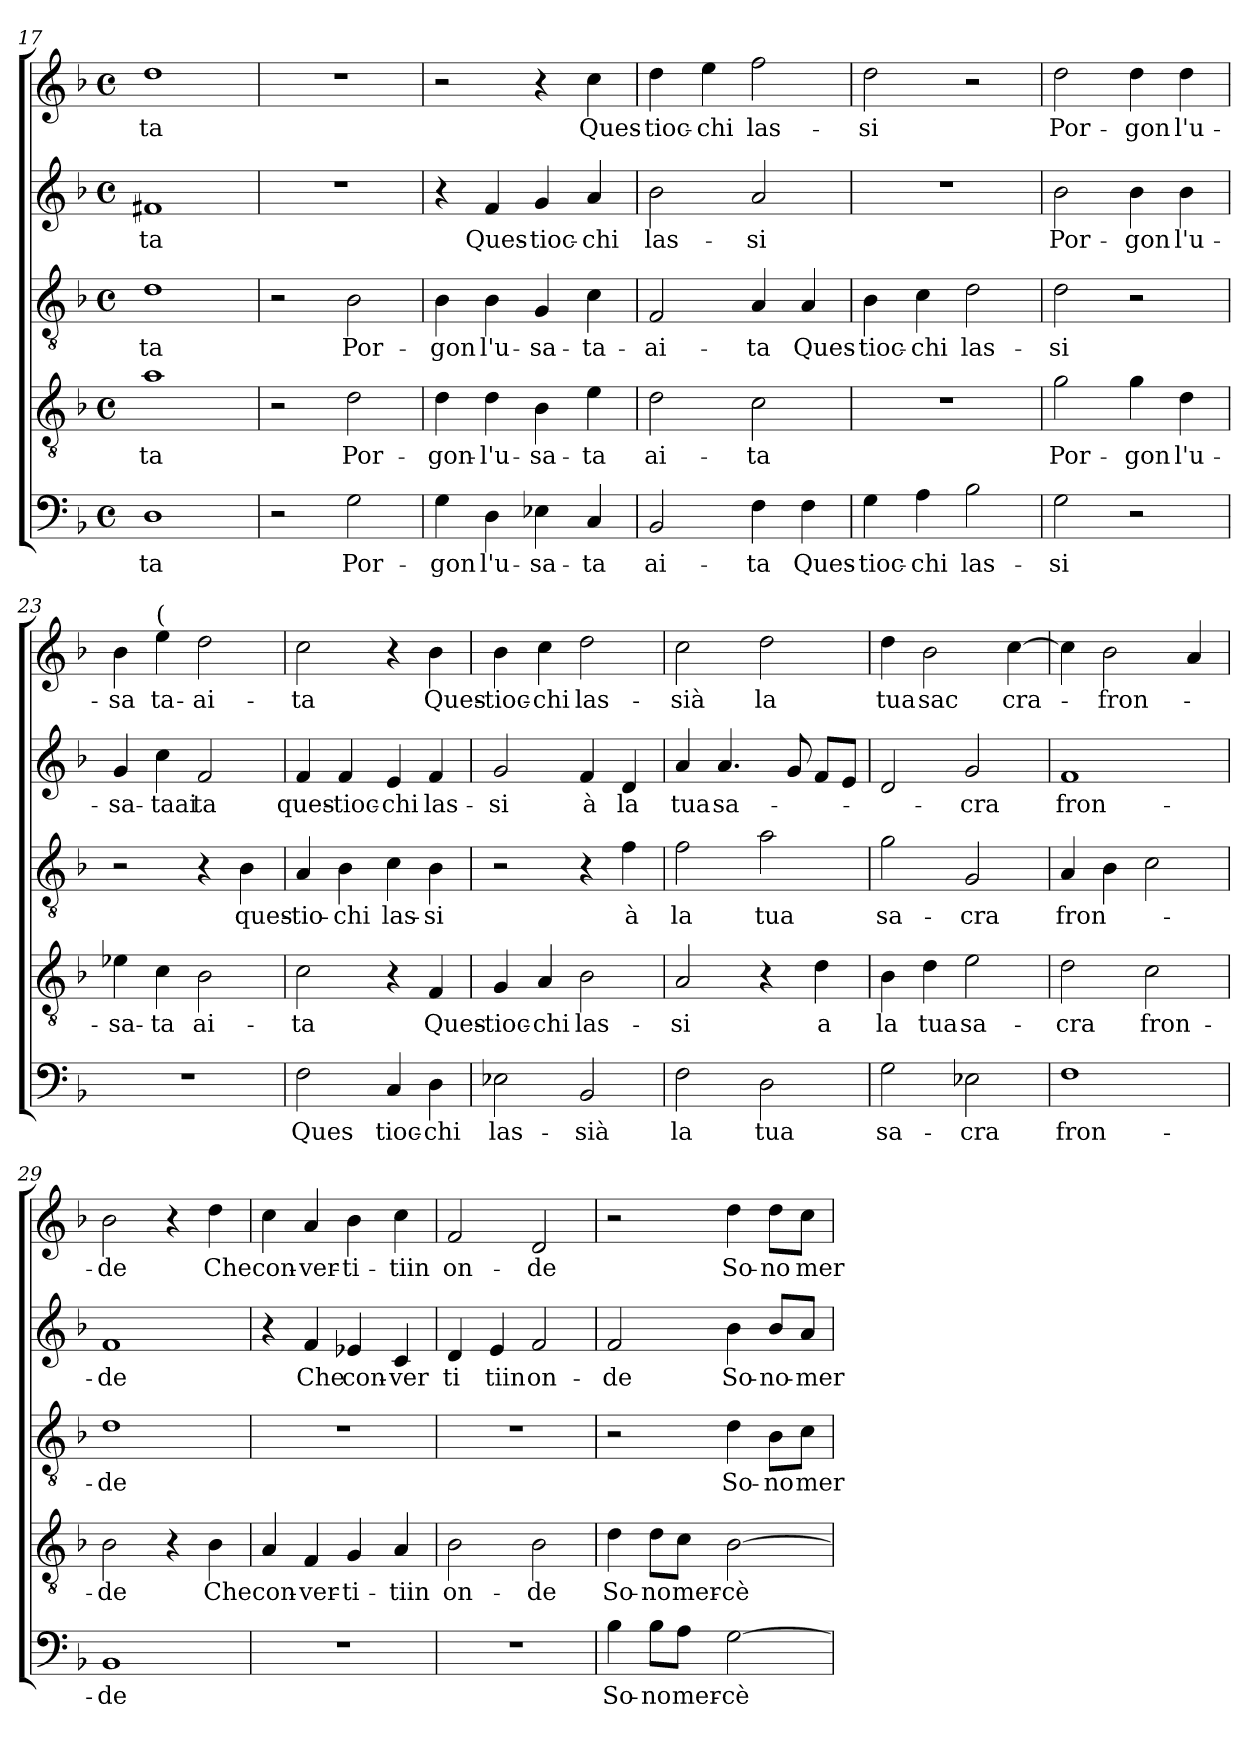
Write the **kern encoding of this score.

**kern	**text	**kern	**text	**kern	**text	**kern	**text	**kern	**text
*part5	*part5	*part4	*part4	*part3	*part3	*part2	*part2	*part1	*part1
*staff5	*staff5	*staff4	*staff4	*staff3	*staff3	*staff2	*staff2	*staff1	*staff1
*clefF4	*	*clefGv2	*	*clefGv2	*	*clefG2	*	*clefG2	*
*k[b-]	*	*k[b-]	*	*k[b-]	*	*k[b-]	*	*k[b-]	*
*F:	*	*F:	*	*F:	*	*F:	*	*F:	*
*M4/4	*	*M4/4	*	*M4/4	*	*M4/4	*	*M4/4	*
*met(c)	*	*met(c)	*	*met(c)	*	*met(c)	*	*met(c)	*
=17	=17	=17	=17	=17	=17	=17	=17	=17	=17
1D	-ta	1a	-ta	1d	-ta	1f#X	-ta	1dd	-ta
=18	=18	=18	=18	=18	=18	=18	=18	=18	=18
2r	.	2r	.	2r	.	1r	.	1r	.
2G\	Por-	2d\	Por-	2B-\	Por-	.	.	.	.
=19	=19	=19	=19	=19	=19	=19	=19	=19	=19
4G\	-gon	4d\	-gon-	4B-\	-gon	4r	.	2r	.
4D\	l'u-	4d\	-l'u-	4B-\	l'u-	4f/	Ques-	.	.
4E-X\	-sa-	4B-\	-sa-	4G/	-sa-	4g/	-tioc-	4r	.
4C/	-ta	4e\	-ta	4c\	-ta-	4a/	-chi	4cc\	Ques-
=20	=20	=20	=20	=20	=20	=20	=20	=20	=20
2BB-/	ai-	2d\	ai-	2F/	-ai-	2b-\	las-	4dd\	-tioc-
.	.	.	.	.	.	.	.	4ee\	-chi
4F\	-ta	2c\	-ta	4A/	-ta	2a/	-si	2ff\	las-
4F\	Ques-	.	.	4A/	Ques-	.	.	.	.
!!LO:LB:g=z
=21	=21	=21	=21	=21	=21	=21	=21	=21	=21
4G\	-tioc-	1r	.	4B-\	-tioc-	1r	.	2dd\	-si
4A\	-chi	.	.	4c\	-chi	.	.	.	.
2B-\	las-	.	.	2d\	las-	.	.	2r	.
=22	=22	=22	=22	=22	=22	=22	=22	=22	=22
2G\	-si	2g\	Por-	2d\	-si	2b-\	Por-	2dd\	Por-
2r	.	4g\	-gon	2r	.	4b-\	-gon	4dd\	-gon
.	.	4d\	l'u-	.	.	4b-\	l'u-	4dd\	l'u-
=23	=23	=23	=23	=23	=23	=23	=23	=23	=23
1r	.	4e-X\	-sa-	2r	.	4g/	-sa-	4b-\	-sa
!	!	!	!	!	!	!	!	!LO:TX:a:t=(	!
.	.	4c\	-ta	.	.	4cc\	-taai	4ee\	ta-
.	.	2B-\	ai-	4r	.	2f/	ta	2dd\	-ai-
.	.	.	.	4B-\	ques-	.	.	.	.
=24	=24	=24	=24	=24	=24	=24	=24	=24	=24
2F\	Ques	2c\	-ta	4A/	-tio-	4f/	ques-	2cc\	-ta
.	.	.	.	4B-\	-chi	4f/	-tioc-	.	.
4C/	tioc-	4r	.	4c\	las-	4e/	-chi	4r	.
4D\	-chi	4F/	Ques-	4B-\	-si	4f/	las-	4b-\	Ques-
=25	=25	=25	=25	=25	=25	=25	=25	=25	=25
2E-X\	las-	4G/	-tioc-	2r	.	2g/	-si	4b-\	-tioc-
.	.	4A/	-chi	.	.	.	.	4cc\	-chi
2BB-/	-sià	2B-\	las-	4r	.	4f/	à	2dd\	las-
.	.	.	.	4f\	à	4d/	la	.	.
!!LO:LB:g=z
=26	=26	=26	=26	=26	=26	=26	=26	=26	=26
2F\	la	2A/	-si	2f\	la	4a/	tua	2cc\	-sià
.	.	.	.	.	.	4.a/	sa-	.	.
2D\	tua	4r	.	2a\	tua	.	.	2dd\	la
.	.	.	.	.	.	8g/	.	.	.
.	.	4d\	a	.	.	8f/L	.	.	.
.	.	.	.	.	.	8e/J	.	.	.
=27	=27	=27	=27	=27	=27	=27	=27	=27	=27
2G\	sa-	4B-\	la	2g\	sa-	2d/	.	4dd\	tua
.	.	4d\	tua	.	.	.	.	2b-\	sac
2E-X\	-cra	2e\	sa-	2G/	-cra	2g/	-cra	.	.
.	.	.	.	.	.	.	.	[4cc\	cra-
=28	=28	=28	=28	=28	=28	=28	=28	=28	=28
1F	fron-	2d\	-cra	4A/	fron-	1f	fron-	4cc\]	.
.	.	.	.	4B-\	.	.	.	2b-\	-fron-
.	.	2c\	fron-	2c\	.	.	.	.	.
.	.	.	.	.	.	.	.	4a/	.
=29	=29	=29	=29	=29	=29	=29	=29	=29	=29
1BB-	-de	2B-\	-de	1d	-de	1f	-de	2b-\	-de
.	.	4r	.	.	.	.	.	4r	.
.	.	4B-\	Che	.	.	.	.	4dd\	Che
=30	=30	=30	=30	=30	=30	=30	=30	=30	=30
1r	.	4A/	con-	1r	.	4r	.	4cc\	con-
.	.	4F/	-ver-	.	.	4f/	Che	4a/	-ver-
.	.	4G/	-ti-	.	.	4e-X/	con-	4b-\	-ti-
.	.	4A/	-tiin	.	.	4c/	-ver	4cc\	-tiin
!!LO:PB:g=z
=31	=31	=31	=31	=31	=31	=31	=31	=31	=31
1r	.	2B-\	on-	1r	.	4d/	ti	2f/	on-
.	.	.	.	.	.	4e/	tiin	.	.
.	.	2B-\	-de	.	.	2f/	on-	2d/	-de
=32	=32	=32	=32	=32	=32	=32	=32	=32	=32
4B-\	So-	4d\	So-	2r	.	2f/	-de	2r	.
8B-\L	-no	8d\L	-no	.	.	.	.	.	.
8A\J	mer-	8c\J	mer-	.	.	.	.	.	.
[2G\	-cè	[2B-\	-cè	4d\	So-	4b-\	So-	4dd\	So-
.	.	.	.	8B-\L	-no	8b-/L	-no-	8dd\L	-no
.	.	.	.	8c\J	mer-	8a/J	-mer-	8cc\J	mer-
=	=	=	=	=	=	=	=	=	=
*-	*-	*-	*-	*-	*-	*-	*-	*-	*-
